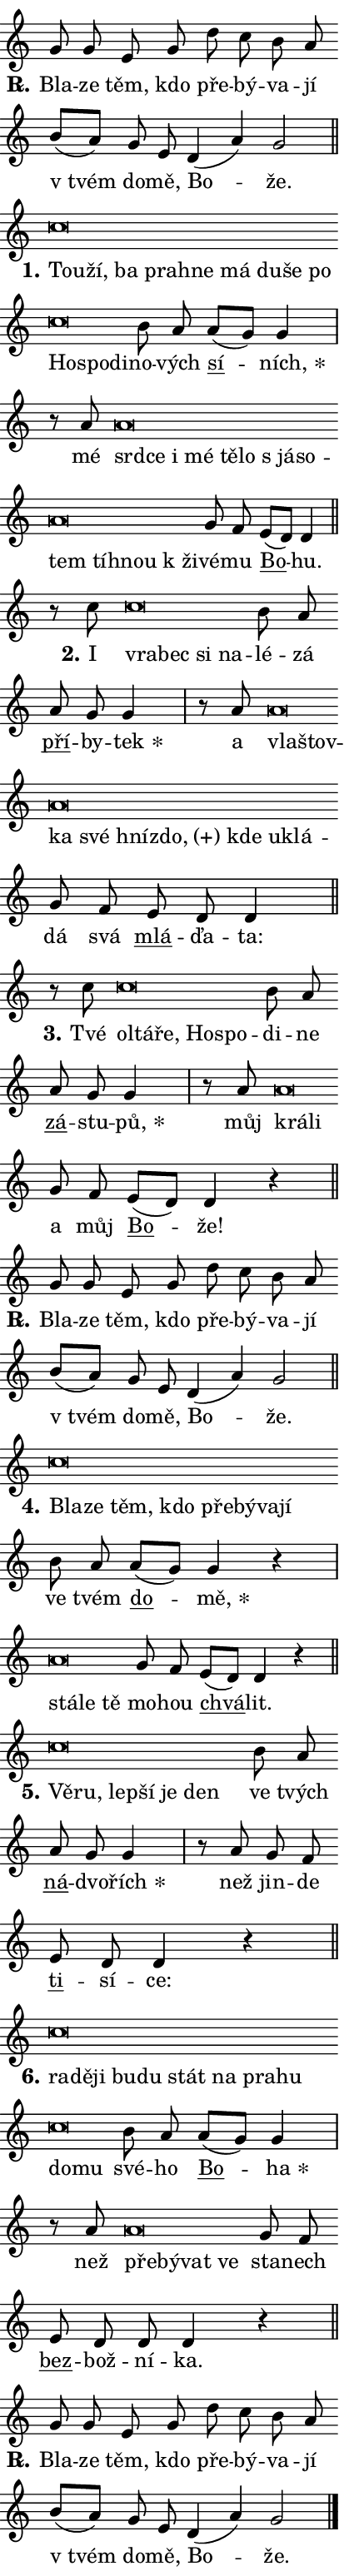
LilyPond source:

\version "2.24.0"
\header { tagline = "" }
\paper {
  indent = 0\cm
  top-margin = 0\cm
  right-margin = 0.13\cm % to fit lyric hyphens
  bottom-margin = 0\cm
  left-margin = 0\cm
  paper-width = 7\cm
  page-breaking = #ly:one-page-breaking
  system-system-spacing.basic-distance = #11
  score-system-spacing.basic-distance = #11
  ragged-last = ##f
}


%% Author: Thomas Morley
%% https://lists.gnu.org/archive/html/lilypond-user/2020-05/msg00002.html
#(define (line-position grob)
"Returns position of @var[grob} in current system:
   @code{'start}, if at first time-step
   @code{'end}, if at last time-step
   @code{'middle} otherwise
"
  (let* ((col (ly:item-get-column grob))
         (ln (ly:grob-object col 'left-neighbor))
         (rn (ly:grob-object col 'right-neighbor))
         (col-to-check-left (if (ly:grob? ln) ln col))
         (col-to-check-right (if (ly:grob? rn) rn col))
         (break-dir-left
           (and
             (ly:grob-property col-to-check-left 'non-musical #f)
             (ly:item-break-dir col-to-check-left)))
         (break-dir-right
           (and
             (ly:grob-property col-to-check-right 'non-musical #f)
             (ly:item-break-dir col-to-check-right))))
        (cond ((eqv? 1 break-dir-left) 'start)
              ((eqv? -1 break-dir-right) 'end)
              (else 'middle))))

#(define (tranparent-at-line-position vctor)
  (lambda (grob)
  "Relying on @code{line-position} select the relevant enry from @var{vctor}.
Used to determine transparency,"
    (case (line-position grob)
      ((end) (not (vector-ref vctor 0)))
      ((middle) (not (vector-ref vctor 1)))
      ((start) (not (vector-ref vctor 2))))))

noteHeadBreakVisibility =
#(define-music-function (break-visibility)(vector?)
"Makes @code{NoteHead}s transparent relying on @var{break-visibility}"
#{
  \override NoteHead.transparent =
    #(tranparent-at-line-position break-visibility)
#})

#(define delete-ledgers-for-transparent-note-heads
  (lambda (grob)
    "Reads whether a @code{NoteHead} is transparent.
If so this @code{NoteHead} is removed from @code{'note-heads} from
@var{grob}, which is supposed to be @code{LedgerLineSpanner}.
As a result ledgers are not printed for this @code{NoteHead}"
    (let* ((nhds-array (ly:grob-object grob 'note-heads))
           (nhds-list
             (if (ly:grob-array? nhds-array)
                 (ly:grob-array->list nhds-array)
                 '()))
           ;; Relies on the transparent-property being done before
           ;; Staff.LedgerLineSpanner.after-line-breaking is executed.
           ;; This is fragile ...
           (to-keep
             (remove
               (lambda (nhd)
                 (ly:grob-property nhd 'transparent #f))
               nhds-list)))
      ;; TODO find a better method to iterate over grob-arrays, similiar
      ;; to filter/remove etc for lists
      ;; For now rebuilt from scratch
      (set! (ly:grob-object grob 'note-heads)  '())
      (for-each
        (lambda (nhd)
          (ly:pointer-group-interface::add-grob grob 'note-heads nhd))
        to-keep))))

squashNotes = {
  \override NoteHead.X-extent = #'(-0.2 . 0.2)
  \override NoteHead.Y-extent = #'(-0.75 . 0)
  \override NoteHead.stencil =
    #(lambda (grob)
       (let ((pos (ly:grob-property grob 'staff-position)))
         (begin
           (if (< pos -7) (display "ERROR: Lower brevis then expected\n") (display "OK: Expected brevis position\n"))
           (if (<= pos -6) ly:text-interface::print ly:note-head::print))))
}
unSquashNotes = {
  \revert NoteHead.X-extent
  \revert NoteHead.Y-extent
  \revert NoteHead.stencil
}

hideNotes = \noteHeadBreakVisibility #begin-of-line-visible
unHideNotes = \noteHeadBreakVisibility #all-visible

% work-around for resetting accidentals
% https://lilypond.org/doc/v2.23/Documentation/notation/displaying-rhythms#unmetered-music
cadenzaMeasure = {
  \cadenzaOff
  \partial 1024 s1024
  \cadenzaOn
}

#(define-markup-command (accent layout props text) (markup?)
  "Underline accented syllable"
  (interpret-markup layout props
    #{\markup \override #'(offset . 4.3) \underline { #text }#}))

responsum = \markup \concat {
  "R" \hspace #-1.05 \path #0.1 #'((moveto 0 0.07) (lineto 0.9 0.8)) \hspace #0.05 "."
}

spaceSize = #0.6828661417322834 % exact space size for TeX Gyre Schola

\layout {
  \context {
    \Staff
    \remove "Time_signature_engraver"
    \override LedgerLineSpanner.after-line-breaking = #delete-ledgers-for-transparent-note-heads
  }
  \context {
    \Lyrics {
      \override LyricSpace.minimum-distance = \spaceSize
      \override LyricText.font-name = #"TeX Gyre Schola"
      \override LyricText.font-size = 1
      \override StanzaNumber.font-name = #"TeX Gyre Schola Bold"
      \override StanzaNumber.font-size = 1
    }
  }
  \context {
    \Score 
    \override NoteHead.text =
      #(lambda (grob) 
        (let ((pos (ly:grob-property grob 'staff-position)))
          #{\markup {
            \combine
              \halign #-0.55 \raise #(if (= pos -6) 0 0.5) \override #'(thickness . 2) \draw-line #'(3.2 . 0)
              \musicglyph "noteheads.sM1"
          }#}))
  }
}

% magnetic-lyrics.ily
%
%   written by
%     Jean Abou Samra <jean@abou-samra.fr>
%     Werner Lemberg <wl@gnu.org>
%
%   adapted by
%     Jiri Hon <jiri.hon@gmail.com>
%
% Version 2022-Apr-15

% https://www.mail-archive.com/lilypond-user@gnu.org/msg149350.html

#(define (Left_hyphen_pointer_engraver context)
   "Collect syllable-hyphen-syllable occurrences in lyrics and store
them in properties.  This engraver only looks to the left.  For
example, if the lyrics input is @code{foo -- bar}, it does the
following.

@itemize @bullet
@item
Set the @code{text} property of the @code{LyricHyphen} grob between
@q{foo} and @q{bar} to @code{foo}.

@item
Set the @code{left-hyphen} property of the @code{LyricText} grob with
text @q{foo} to the @code{LyricHyphen} grob between @q{foo} and
@q{bar}.
@end itemize

Use this auxiliary engraver in combination with the
@code{lyric-@/text::@/apply-@/magnetic-@/offset!} hook."
   (let ((hyphen #f)
         (text #f))
     (make-engraver
      (acknowledgers
       ((lyric-syllable-interface engraver grob source-engraver)
        (set! text grob)))
      (end-acknowledgers
       ((lyric-hyphen-interface engraver grob source-engraver)
        ;(when (not (grob::has-interface grob 'lyric-space-interface))
          (set! hyphen grob)));)
      ((stop-translation-timestep engraver)
       (when (and text hyphen)
         (ly:grob-set-object! text 'left-hyphen hyphen))
       (set! text #f)
       (set! hyphen #f)))))

#(define (lyric-text::apply-magnetic-offset! grob)
   "If the space between two syllables is less than the value in
property @code{LyricText@/.details@/.squash-threshold}, move the right
syllable to the left so that it gets concatenated with the left
syllable.

Use this function as a hook for
@code{LyricText@/.after-@/line-@/breaking} if the
@code{Left_@/hyphen_@/pointer_@/engraver} is active."
   (let ((hyphen (ly:grob-object grob 'left-hyphen #f)))
     (when hyphen
       (let ((left-text (ly:spanner-bound hyphen LEFT)))
         (when (grob::has-interface left-text 'lyric-syllable-interface)
           (let* ((common (ly:grob-common-refpoint grob left-text X))
                  (this-x-ext (ly:grob-extent grob common X))
                  (left-x-ext
                   (begin
                     ;; Trigger magnetism for left-text.
                     (ly:grob-property left-text 'after-line-breaking)
                     (ly:grob-extent left-text common X)))
                  ;; `delta` is the gap width between two syllables.
                  (delta (- (interval-start this-x-ext)
                            (interval-end left-x-ext)))
                  (details (ly:grob-property grob 'details))
                  (threshold (assoc-get 'squash-threshold details 0.2)))
             (when (< delta threshold)
               (let* (;; We have to manipulate the input text so that
                      ;; ligatures crossing syllable boundaries are not
                      ;; disabled.  For languages based on the Latin
                      ;; script this is essentially a beautification.
                      ;; However, for non-Western scripts it can be a
                      ;; necessity.
                      (lt (ly:grob-property left-text 'text))
                      (rt (ly:grob-property grob 'text))
                      (is-space (grob::has-interface hyphen 'lyric-space-interface))
                      (space (if is-space " " ""))
                      (extra-delta (if is-space spaceSize 0))
                      ;; Append new syllable.
                      (ltrt-space (if (and (string? lt) (string? rt))
                                (string-append lt space rt)
                                (make-concat-markup (list lt space rt))))
                      ;; Right-align `ltrt` to the right side.
                      (ltrt-space-markup (grob-interpret-markup
                               grob
                               (make-translate-markup
                                (cons (interval-length this-x-ext) 0)
                                (make-right-align-markup ltrt-space)))))
                 (begin
                   ;; Don't print `left-text`.
                   (ly:grob-set-property! left-text 'stencil #f)
                   ;; Set text and stencil (which holds all collected
                   ;; syllables so far) and shift it to the left.
                   (ly:grob-set-property! grob 'text ltrt-space)
                   (ly:grob-set-property! grob 'stencil ltrt-space-markup)
                   (ly:grob-translate-axis! grob (- (- delta extra-delta)) X))))))))))


#(define (lyric-hyphen::displace-bounds-first grob)
   ;; Make very sure this callback isn't triggered too early.
   (let ((left (ly:spanner-bound grob LEFT))
         (right (ly:spanner-bound grob RIGHT)))
     (ly:grob-property left 'after-line-breaking)
     (ly:grob-property right 'after-line-breaking)
     (ly:lyric-hyphen::print grob)))

squashThreshold = #0.4

\layout {
  \context {
    \Lyrics
    \consists #Left_hyphen_pointer_engraver
    \override LyricText.after-line-breaking =
      #lyric-text::apply-magnetic-offset!
    \override LyricHyphen.stencil = #lyric-hyphen::displace-bounds-first
    \override LyricText.details.squash-threshold = \squashThreshold
    \override LyricHyphen.minimum-distance = 0
    \override LyricHyphen.minimum-length = \squashThreshold
  }
}

squashText = \override LyricText.details.squash-threshold = 9999
unSquashText = \override LyricText.details.squash-threshold = \squashThreshold

leftText = \override LyricText.self-alignment-X = #LEFT
unLeftText = \revert LyricText.self-alignment-X

starOffset = #(lambda (grob) 
                (let ((x_offset (ly:self-alignment-interface::aligned-on-x-parent grob)))
                  (if (= x_offset 0) 0 (+ x_offset 1.2))))

star = #(define-music-function (syllable)(string?)
"Append star separator at the end of a syllable"
#{
  \once \override LyricText.X-offset = #starOffset
  \lyricmode { \markup {
    #syllable
    \override #'((font-name . "TeX Gyre Schola Bold")) \hspace #0.2 \lower #0.65 \larger "*"
  } }
#})

starAccent = #(define-music-function (syllable)(string?)
"Append star separator at the end of a syllable and make accent"
#{
  \once \override LyricText.X-offset = #starOffset
  \lyricmode { \markup {
    \accent #syllable
    \override #'((font-name . "TeX Gyre Schola Bold")) \hspace #0.2 \lower #0.65 \larger "*"
  } }
#})

breath = #(define-music-function (syllable)(string?)
"Append breathing indicator at the end of a syllable"
#{
  \lyricmode { \markup { #syllable "+" } }
#})

optionalBreath = #(define-music-function (syllable)(string?)
"Append optional breathing indicator at the end of a syllable"
#{
  \lyricmode { \markup { #syllable "(+)" } }
#})


\score {
    <<
        \new Voice = "melody" { \cadenzaOn \key c \major \relative { g'8 g e g \bar "" d' c b a \bar "" b[( a)] \bar "" g e \bar "" d4( a') g2 \cadenzaMeasure \bar "||" \break } }
        \new Lyrics \lyricsto "melody" { \lyricmode { \set stanza = \responsum
Bla -- ze těm, kdo pře -- bý -- va -- jí "v tvém" do -- mě, Bo -- že. } }
    >>
    \layout {}
}

\score {
    <<
        \new Voice = "melody" { \cadenzaOn \key c \major \relative { \squashNotes c''\breve*1/16 \hideNotes \breve*1/16 \bar "" \breve*1/16 \bar "" \breve*1/16 \bar "" \breve*1/16 \bar "" \breve*1/16 \bar "" \breve*1/16 \bar "" \breve*1/16 \bar "" \breve*1/16 \bar "" \breve*1/16 \bar "" \breve*1/16 \breve*1/16 \bar "" \unHideNotes \unSquashNotes b8 a \bar "" a[( g)] g4 \cadenzaMeasure \bar "|" r8 a8 \squashNotes a\breve*1/16 \hideNotes \breve*1/16 \bar "" \breve*1/16 \bar "" \breve*1/16 \bar "" \breve*1/16 \bar "" \breve*1/16 \bar "" \breve*1/16 \bar "" \breve*1/16 \bar "" \breve*1/16 \bar "" \breve*1/16 \bar "" \breve*1/16 \breve*1/16 \bar "" \unHideNotes \unSquashNotes g8 f \bar "" e[( d)] d4 \cadenzaMeasure \bar "||" \break } }
        \new Lyrics \lyricsto "melody" { \lyricmode { \set stanza = "1."
\leftText Tou -- \squashText ží, ba pra -- hne má du -- še po Ho -- spo -- di -- \unLeftText \unSquashText no -- vých \markup \accent sí -- \star ních, mé \leftText srd -- \squashText ce i mé tě -- lo "s já" -- so -- tem tíh -- nou "k ži" -- \unLeftText \unSquashText vé -- mu \markup \accent Bo -- hu. } }
    >>
    \layout {}
}

\score {
    <<
        \new Voice = "melody" { \cadenzaOn \key c \major \relative { r8 c''8 \squashNotes c\breve*1/16 \hideNotes \breve*1/16 \bar "" \breve*1/16 \breve*1/16 \bar "" \unHideNotes \unSquashNotes b8 a \bar "" a g g4 \cadenzaMeasure \bar "|" r8 a8 \squashNotes a\breve*1/16 \hideNotes \breve*1/16 \bar "" \breve*1/16 \bar "" \breve*1/16 \bar "" \breve*1/16 \bar "" \breve*1/16 \bar "" \breve*1/16 \bar "" \breve*1/16 \breve*1/16 \bar "" \unHideNotes \unSquashNotes g8 f \bar "" e d d4 \cadenzaMeasure \bar "||" \break } }
        \new Lyrics \lyricsto "melody" { \lyricmode { \set stanza = "2."
I \leftText vra -- \squashText bec si na -- \unLeftText \unSquashText lé -- zá \markup \accent pří -- by -- \star tek a \leftText vla -- \squashText štov -- ka své hníz -- \optionalBreath do, kde u -- klá -- \unLeftText \unSquashText dá svá \markup \accent mlá -- ďa -- ta: } }
    >>
    \layout {}
}

\score {
    <<
        \new Voice = "melody" { \cadenzaOn \key c \major \relative { r8 c''8 \squashNotes c\breve*1/16 \hideNotes \breve*1/16 \bar "" \breve*1/16 \bar "" \breve*1/16 \breve*1/16 \bar "" \unHideNotes \unSquashNotes b8 a \bar "" a g g4 \cadenzaMeasure \bar "|" r8 a8 \squashNotes a\breve*1/16 \hideNotes \breve*1/16 \bar "" \unHideNotes \unSquashNotes g8 f \bar "" e[( d)] d4 r \cadenzaMeasure \bar "||" \break } }
        \new Lyrics \lyricsto "melody" { \lyricmode { \set stanza = "3."
Tvé \leftText ol -- \squashText tá -- ře, Ho -- spo -- \unLeftText \unSquashText di -- ne \markup \accent zá -- stu -- \star pů, můj \leftText krá -- \squashText li \unLeftText \unSquashText a můj \markup \accent Bo -- že! } }
    >>
    \layout {}
}

\score {
    <<
        \new Voice = "melody" { \cadenzaOn \key c \major \relative { g'8 g e g \bar "" d' c b a \bar "" b[( a)] \bar "" g e \bar "" d4( a') g2 \cadenzaMeasure \bar "||" \break } }
        \new Lyrics \lyricsto "melody" { \lyricmode { \set stanza = \responsum
Bla -- ze těm, kdo pře -- bý -- va -- jí "v tvém" do -- mě, Bo -- že. } }
    >>
    \layout {}
}

\score {
    <<
        \new Voice = "melody" { \cadenzaOn \key c \major \relative { \squashNotes c''\breve*1/16 \hideNotes \breve*1/16 \bar "" \breve*1/16 \bar "" \breve*1/16 \bar "" \breve*1/16 \bar "" \breve*1/16 \bar "" \breve*1/16 \breve*1/16 \bar "" \unHideNotes \unSquashNotes b8 a \bar "" a[( g)] g4 r \cadenzaMeasure \bar "|" \squashNotes a\breve*1/16 \hideNotes \breve*1/16 \breve*1/16 \bar "" \unHideNotes \unSquashNotes g8 f \bar "" e[( d)] d4 r \cadenzaMeasure \bar "||" \break } }
        \new Lyrics \lyricsto "melody" { \lyricmode { \set stanza = "4."
\leftText Bla -- \squashText ze těm, kdo pře -- bý -- va -- jí \unLeftText \unSquashText ve tvém \markup \accent do -- \star mě, \leftText stá -- \squashText le tě \unLeftText \unSquashText mo -- hou \markup \accent chvá -- lit. } }
    >>
    \layout {}
}

\score {
    <<
        \new Voice = "melody" { \cadenzaOn \key c \major \relative { \squashNotes c''\breve*1/16 \hideNotes \breve*1/16 \bar "" \breve*1/16 \bar "" \breve*1/16 \bar "" \breve*1/16 \breve*1/16 \bar "" \unHideNotes \unSquashNotes b8 a \bar "" a g g4 \cadenzaMeasure \bar "|" r8 a8 g8 f \bar "" e d d4 r \cadenzaMeasure \bar "||" \break } }
        \new Lyrics \lyricsto "melody" { \lyricmode { \set stanza = "5."
\leftText Vě -- \squashText ru, lep -- ší je den \unLeftText \unSquashText ve tvých \markup \accent ná -- dvo -- \star řích než jin -- de \markup \accent ti -- sí -- ce: } }
    >>
    \layout {}
}

\score {
    <<
        \new Voice = "melody" { \cadenzaOn \key c \major \relative { \squashNotes c''\breve*1/16 \hideNotes \breve*1/16 \bar "" \breve*1/16 \bar "" \breve*1/16 \bar "" \breve*1/16 \bar "" \breve*1/16 \bar "" \breve*1/16 \bar "" \breve*1/16 \bar "" \breve*1/16 \bar "" \breve*1/16 \breve*1/16 \bar "" \unHideNotes \unSquashNotes b8 a \bar "" a[( g)] g4 \cadenzaMeasure \bar "|" r8 a8 \squashNotes a\breve*1/16 \hideNotes \breve*1/16 \bar "" \breve*1/16 \breve*1/16 \bar "" \unHideNotes \unSquashNotes g8 f \bar "" e d d d4 r \cadenzaMeasure \bar "||" \break } }
        \new Lyrics \lyricsto "melody" { \lyricmode { \set stanza = "6."
\leftText ra -- \squashText dě -- ji bu -- du stát na pra -- hu do -- mu \unLeftText \unSquashText své -- ho \markup \accent Bo -- \star ha než \leftText pře -- \squashText bý -- vat ve \unLeftText \unSquashText sta -- nech \markup \accent bez -- bož -- ní -- ka. } }
    >>
    \layout {}
}

\score {
    <<
        \new Voice = "melody" { \cadenzaOn \key c \major \relative { g'8 g e g \bar "" d' c b a \bar "" b[( a)] \bar "" g e \bar "" d4( a') g2 \cadenzaMeasure \bar "||" \break } \bar "|." }
        \new Lyrics \lyricsto "melody" { \lyricmode { \set stanza = \responsum
Bla -- ze těm, kdo pře -- bý -- va -- jí "v tvém" do -- mě, Bo -- že. } }
    >>
    \layout {}
}
